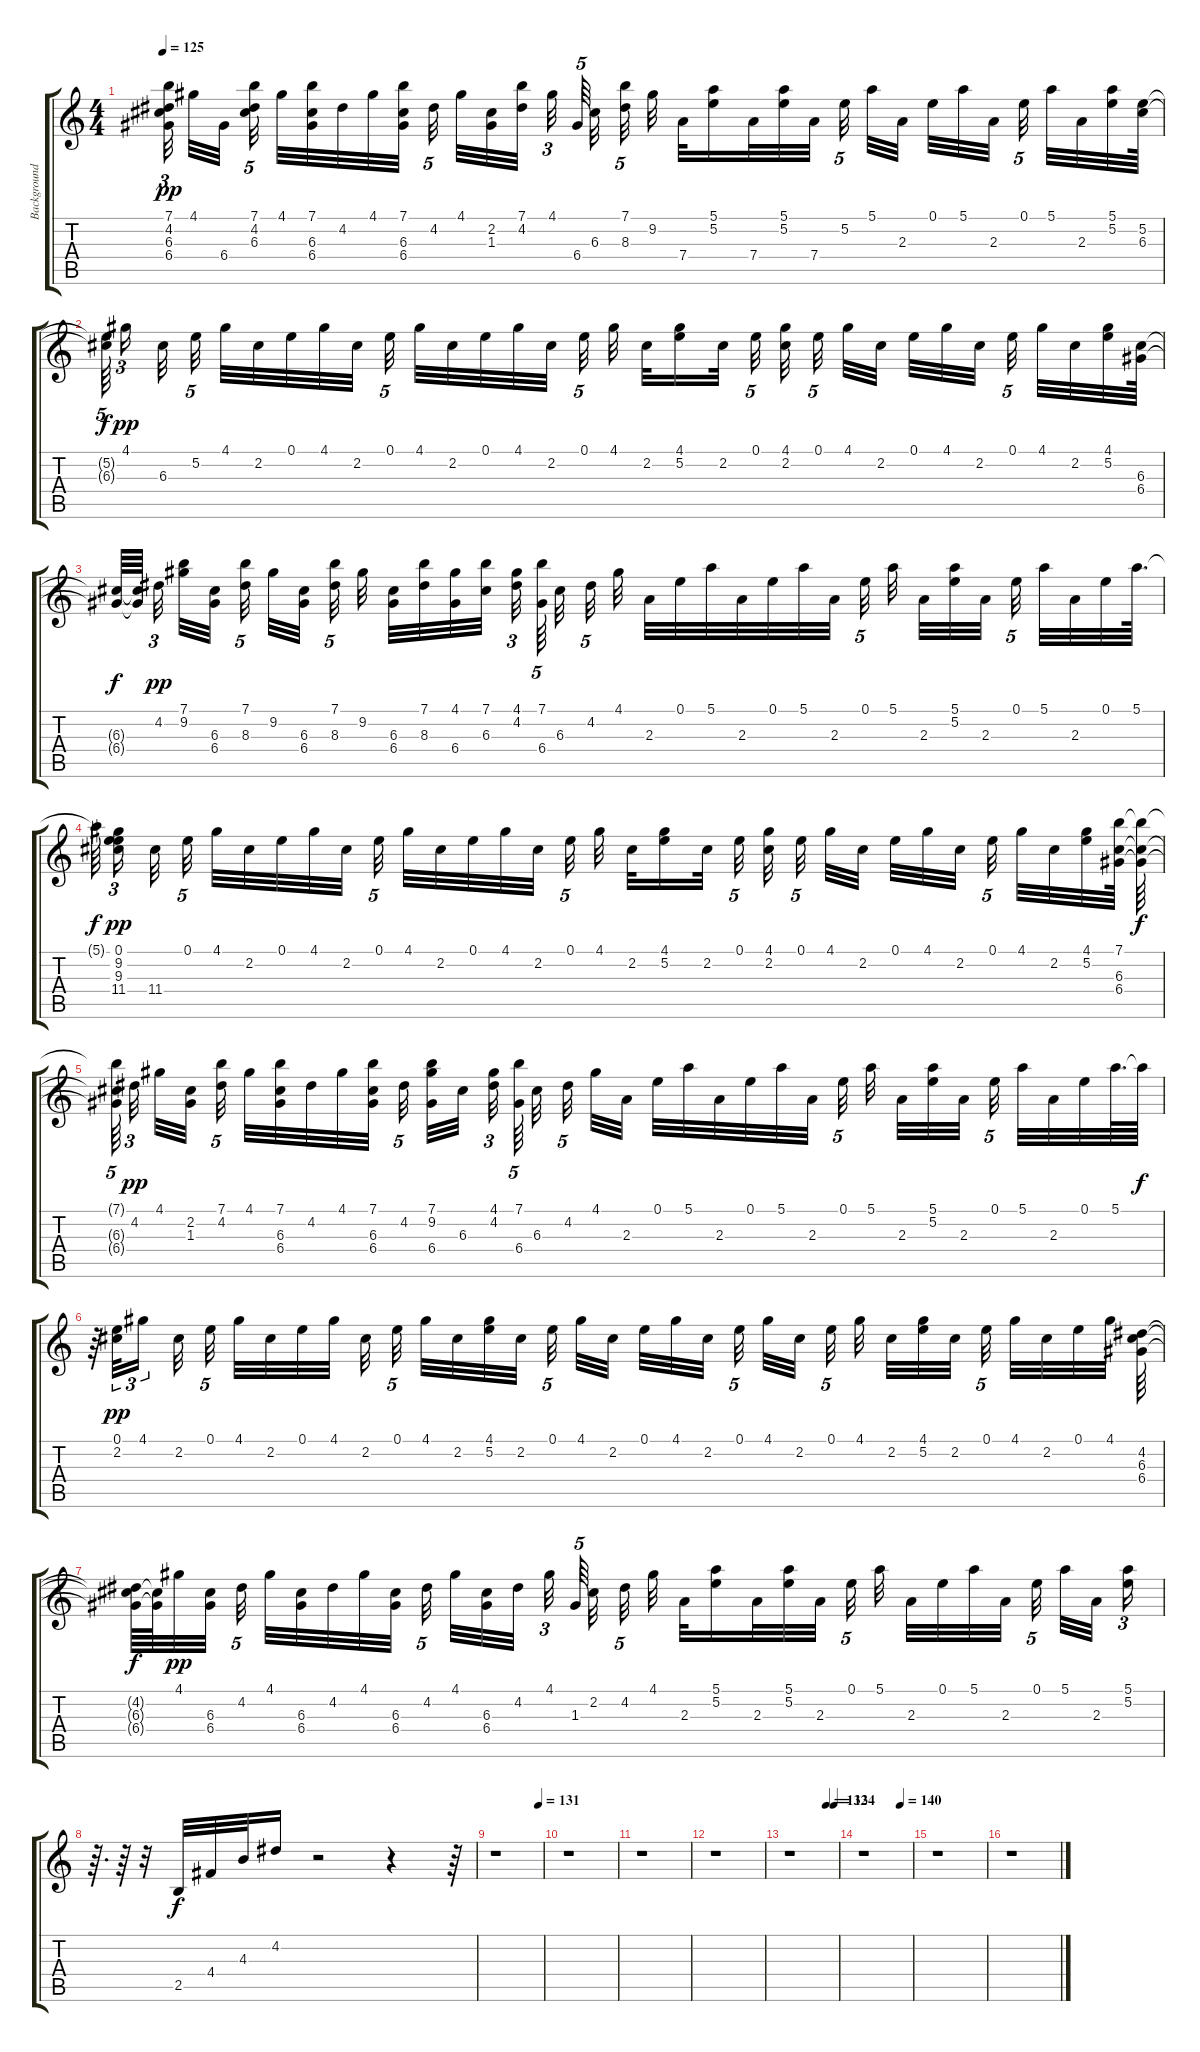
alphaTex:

\track ("Background guitar" "Background") {instrument acousticguitarnylon}
\staff {score tabs}
\tuning (E4 B3 G3 D3 A2 E2) {hide}
\ts (4 4)
\tempo 125
\clef g2
\ks c
(7.1 4.2 6.3 6.4).32{tu (3 2) dy pp} 4.1.32 6.4.32 (7.1 4.2 6.3).32{tu (5 4)} 4.1.32 (7.1 6.3 6.4).32 4.2.32 4.1.32 (7.1 6.3 6.4).32 4.2.32{tu (5 4)} 4.1.32 (2.2 1.3).32 (7.1 4.2).32 4.1.32{tu (3 2)} 6.4.64{tu (5 4)} 6.3.32 (7.1 8.3).32{tu (5 4)} 9.2.32 7.4.32 (5.1 5.2).16 7.4.32 (5.1 5.2).32 7.4.32 5.2.32{tu (5 4)} 5.1.32 2.3.32 0.1.32 5.1.32 2.3.32 0.1.32{tu (5 4)} 5.1.32 2.3.32 (5.1 5.2).32 (5.2 6.3).64 |
(5.2{t} 6.3{t}).64{tu (5 4) dy f} 4.1.16{tu (3 2) dy pp} 6.3.32 5.2.32{tu (5 4)} 4.1.32 2.2.32 0.1.32 4.1.32 2.2.32 0.1.32{tu (5 4)} 4.1.32 2.2.32 0.1.32 4.1.32 2.2.32 0.1.32{tu (5 4)} 4.1.32 2.2.32 (4.1 5.2).16 2.2.32 0.1.32{tu (5 4)} (4.1 2.2).32 0.1.32{tu (5 4)} 4.1.32 2.2.32 0.1.32 4.1.32 2.2.32 0.1.32{tu (5 4)} 4.1.32 2.2.32 (4.1 5.2).32 (6.3 6.4).64 |
(6.3{t} 6.4{t}).64{dy f} (6.3{t} 6.4{t}).64 4.2.32{tu (3 2) dy pp} (7.1 9.2).32 (6.3 6.4).32 (7.1 8.3).32{tu (5 4)} 9.2.32 (6.3 6.4).32 (7.1 8.3).32{tu (5 4)} 9.2.32 (6.3 6.4).32 (7.1 8.3).32 (4.1 6.4).32 (7.1 6.3).32 (4.1 4.2).32{tu (3 2)} (7.1 6.4).64{tu (5 4)} 6.3.32 4.2.32{tu (5 4)} 4.1.32 2.3.32 0.1.32 5.1.32 2.3.32 0.1.32 5.1.32 2.3.32 0.1.32{tu (5 4)} 5.1.32 2.3.32 (5.1 5.2).32 2.3.32 0.1.32{tu (5 4)} 5.1.32 2.3.32 0.1.32 5.1.64{d} |
5.1{t}.64{dy f} (0.1 9.2 9.3 11.4).16{tu (3 2) dy pp} 11.4.32 0.1.32{tu (5 4)} 4.1.32 2.2.32 0.1.32 4.1.32 2.2.32 0.1.32{tu (5 4)} 4.1.32 2.2.32 0.1.32 4.1.32 2.2.32 0.1.32{tu (5 4)} 4.1.32 2.2.32 (4.1 5.2).16 2.2.32 0.1.32{tu (5 4)} (4.1 2.2).32 0.1.32{tu (5 4)} 4.1.32 2.2.32 0.1.32 4.1.32 2.2.32 0.1.32{tu (5 4)} 4.1.32 2.2.32 (4.1 5.2).32 (7.1 6.3 6.4).64 (7.1{t} 6.3{t} 6.4{t}).64{dy f} |
(7.1{t} 6.3{t} 6.4{t}).64{tu (5 4)} 4.2.32{tu (3 2) dy pp} 4.1.32 (2.2 1.3).32 (7.1 4.2).32{tu (5 4)} 4.1.32 (7.1 6.3 6.4).32 4.2.32 4.1.32 (7.1 6.3 6.4).32 4.2.32{tu (5 4)} (7.1 9.2 6.4).32 6.3.32 (4.1 4.2).32{tu (3 2)} (7.1 6.4).64{tu (5 4)} 6.3.32 4.2.32{tu (5 4)} 4.1.32 2.3.32 0.1.32 5.1.32 2.3.32 0.1.32 5.1.32 2.3.32 0.1.32{tu (5 4)} 5.1.32 2.3.32 (5.1 5.2).32 2.3.32 0.1.32{tu (5 4)} 5.1.32 2.3.32 0.1.32 5.1.64{d} 5.1{t}.64{dy f} |
r.64 (0.1 2.2).32{tu (3 2) dy pp} 4.1.16{tu (3 2)} 2.2.32 0.1.32{tu (5 4)} 4.1.32 2.2.32 0.1.32 4.1.32 2.2.32 0.1.32{tu (5 4)} 4.1.32 2.2.32 (4.1 5.2).32 2.2.32 0.1.32{tu (5 4)} 4.1.32 2.2.32 0.1.32 4.1.32 2.2.32 0.1.32{tu (5 4)} 4.1.32 2.2.32 0.1.32{tu (5 4)} 4.1.32 2.2.32 (4.1 5.2).32 2.2.32 0.1.32{tu (5 4)} 4.1.32 2.2.32 0.1.32 4.1.32 (4.2 6.3 6.4).64 |
(4.2{t} 6.3{t} 6.4{t}).64{dy f} (6.3{t} 6.4{t}).64 4.1.32{dy pp} (6.3 6.4).32 4.2.32{tu (5 4)} 4.1.32 (6.3 6.4).32 4.2.32 4.1.32 (6.3 6.4).32 4.2.32{tu (5 4)} 4.1.32 (6.3 6.4).32 4.2.32 4.1.32{tu (3 2)} 1.3.64{tu (5 4)} 2.2.32 4.2.32{tu (5 4)} 4.1.32 2.3.32 (5.1 5.2).16 2.3.32 (5.1 5.2).32 2.3.32 0.1.32{tu (5 4)} 5.1.32 2.3.32 0.1.32 5.1.32 2.3.32 0.1.32{tu (5 4)} 5.1.32 2.3.32 (5.1 5.2).16{tu (3 2)} |
r.64{d} r.64 r.32 2.5.32{dy f volume 9} 4.4.32 4.3.32 4.2.16 r.2 r.4 r.64 |
\tempo (131 0.921875)
r.1 |
r.1 |
r.1 |
r.1 |
\tempo (132 0.765625)
\tempo (134 0.921875)
r.1 |
\tempo (140 0.765625)
r.1 |
r.1 |
r.1
